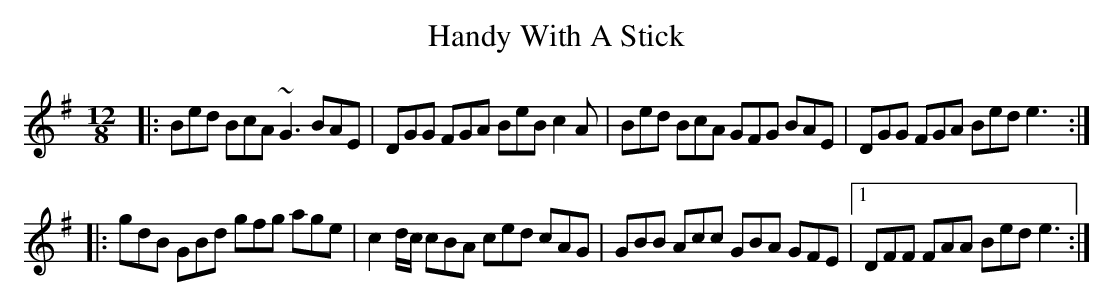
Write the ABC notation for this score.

X:1
T:Handy With A Stick
M:12/8
L:1/8
K:G
|:Bed BcA ~G3 BAE| DGG FGA BeB c2 A| Bed BcA GFG BAE| DGG FGA Bed e3:|
|:gdB GBd gfg age| c2d/2c/2 cBA ced cAG| GBB Acc GBA GFE|1 DFF FAA Bed e3:|**
